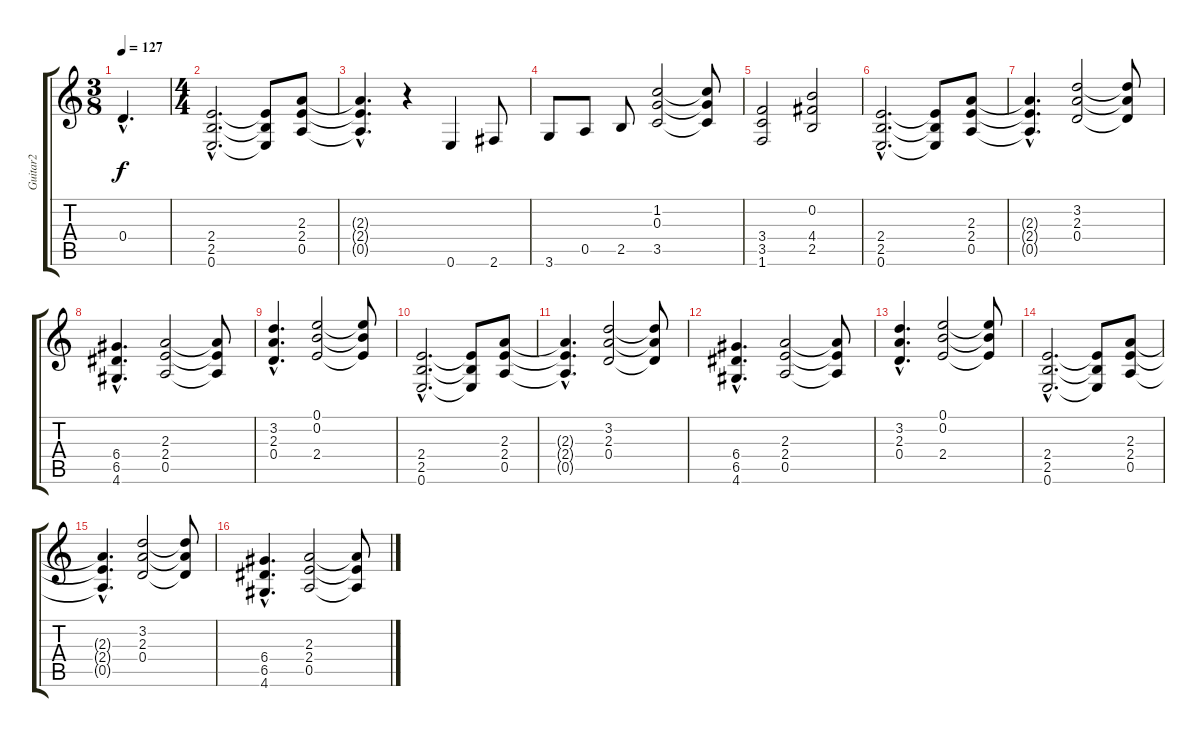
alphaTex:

\track ("Guitar2" "Guitar2") {instrument distortionguitar}
\staff {score tabs}
\tuning (E4 B3 G3 D3 A2 E2) {hide}
\ts (3 8)
\tempo 127
\clef g2
\ks c
0.4{hac}.4{d dy f} |
\ts (4 4)
(2.4{hac} 2.5{hac} 0.6{hac}).2{d} (2.4{t} 2.5{t} 0.6{t}).8 (2.3 2.4 0.5).8 |
(2.3{hac t} 2.4{hac t} 0.5{hac t}).4{d} r.4 0.6.4 2.6.8 |
3.6.8 0.5.8 2.5.8 (1.2 0.3 3.5).2 (1.2{t} 0.3{t} 3.5{t}).8 |
(3.4 3.5 1.6).2 (0.2 4.4 2.5).2 |
(2.4{hac} 2.5{hac} 0.6{hac}).2{d} (2.4{t} 2.5{t} 0.6{t}).8 (2.3 2.4 0.5).8 |
(2.3{hac t} 2.4{hac t} 0.5{hac t}).4{d} (3.2 2.3 0.4).2 (3.2{t} 2.3{t} 0.4{t}).8 |
(6.4{hac} 6.5{hac} 4.6{hac}).4{d} (2.3 2.4 0.5).2 (2.3{t} 2.4{t} 0.5{t}).8 |
(3.2{hac} 2.3{hac} 0.4{hac}).4{d} (0.1 0.2 2.4).2 (0.1{t} 0.2{t} 2.4{t}).8 |
(2.4{hac} 2.5{hac} 0.6{hac}).2{d} (2.4{t} 2.5{t} 0.6{t}).8 (2.3 2.4 0.5).8 |
(2.3{hac t} 2.4{hac t} 0.5{hac t}).4{d} (3.2 2.3 0.4).2 (3.2{t} 2.3{t} 0.4{t}).8 |
(6.4{hac} 6.5{hac} 4.6{hac}).4{d} (2.3 2.4 0.5).2 (2.3{t} 2.4{t} 0.5{t}).8 |
(3.2{hac} 2.3{hac} 0.4{hac}).4{d} (0.1 0.2 2.4).2 (0.1{t} 0.2{t} 2.4{t}).8 |
(2.4{hac} 2.5{hac} 0.6{hac}).2{d} (2.4{t} 2.5{t} 0.6{t}).8 (2.3 2.4 0.5).8 |
(2.3{hac t} 2.4{hac t} 0.5{hac t}).4{d} (3.2 2.3 0.4).2 (3.2{t} 2.3{t} 0.4{t}).8 |
(6.4{hac} 6.5{hac} 4.6{hac}).4{d} (2.3 2.4 0.5).2 (2.3{t} 2.4{t} 0.5{t}).8
